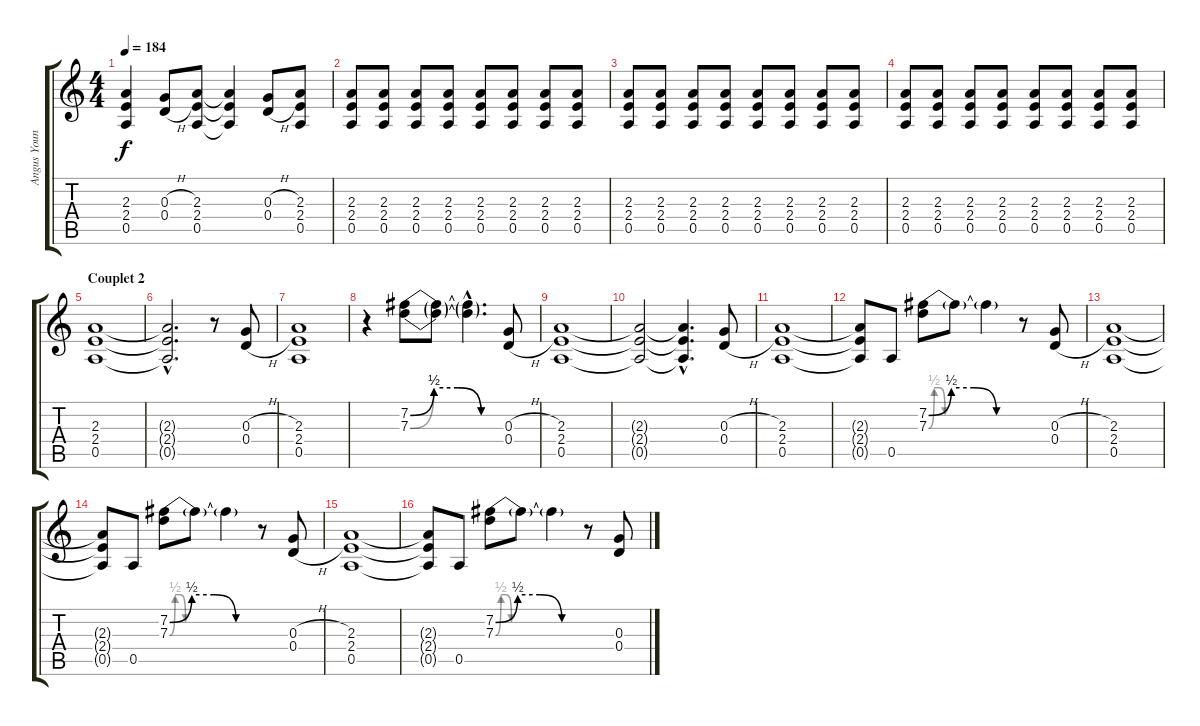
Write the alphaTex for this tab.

\track ("Angus Young" "Angus Youn") {instrument distortionguitar}
\staff {score tabs}
\tuning (E4 B3 G3 D3 A2 E2) {hide}
\ts (4 4)
\tempo 184
\clef g2
\ks c
(2.3{t} 2.4{t} 0.5{t}).4{dy f} (0.3{h} 0.4{h}).8 (2.3 2.4 0.5).8 (2.3{t} 2.4{t} 0.5{t}).4 (0.3{h} 0.4{h}).8 (2.3 2.4 0.5).8 |
(2.3 2.4 0.5).8 (2.3 2.4 0.5).8 (2.3 2.4 0.5).8 (2.3 2.4 0.5).8 (2.3 2.4 0.5).8 (2.3 2.4 0.5).8 (2.3 2.4 0.5).8 (2.3 2.4 0.5).8 |
(2.3 2.4 0.5).8 (2.3 2.4 0.5).8 (2.3 2.4 0.5).8 (2.3 2.4 0.5).8 (2.3 2.4 0.5).8 (2.3 2.4 0.5).8 (2.3 2.4 0.5).8 (2.3 2.4 0.5).8 |
(2.3 2.4 0.5).8 (2.3 2.4 0.5).8 (2.3 2.4 0.5).8 (2.3 2.4 0.5).8 (2.3 2.4 0.5).8 (2.3 2.4 0.5).8 (2.3 2.4 0.5).8 (2.3 2.4 0.5).8 |
\section ("" "Couplet 2")
(2.3 2.4 0.5).1 |
(2.3{hac t} 2.4{hac t} 0.5{hac t}).2{d} r.8 (0.3{h} 0.4{h}).8 |
(2.3 2.4 0.5).1 |
r.4 (7.2{be (custom 0 0 15 2 30 2 45 0 60 0)} 7.3{be (custom 0 0 15 2 30 2 45 0 60 0)}).8 (7.2{t} 7.3{t}).8 (7.2{hac t} 7.3{hac t}).4{d} (0.3{h} 0.4{h}).8 |
(2.3 2.4 0.5).1 |
(2.3{t} 2.4{t} 0.5{t}).2 (2.3{hac t} 2.4{hac t} 0.5{hac t}).4{d} (0.3{h} 0.4{h}).8 |
(2.3 2.4 0.5).1 |
(2.3{t} 2.4{t} 0.5{t}).8 0.5.8 (7.2{be (custom 0 0 15 2 30 2 45 0 60 0)} 7.3{be (custom 0 0 15 2 30 2 45 0 60 0)}).8 7.2{t}.8 7.2{t}.4 r.8 (0.3{h} 0.4{h}).8 |
(2.3 2.4 0.5).1 |
(2.3{t} 2.4{t} 0.5{t}).8 0.5.8 (7.2{be (custom 0 0 15 2 30 2 45 0 60 0)} 7.3{be (custom 0 0 15 2 30 2 45 0 60 0)}).8 7.2{t}.8 7.2{t}.4 r.8 (0.3{h} 0.4{h}).8 |
(2.3 2.4 0.5).1 |
(2.3{t} 2.4{t} 0.5{t}).8 0.5.8 (7.2{be (custom 0 0 15 2 30 2 45 0 60 0)} 7.3{be (custom 0 0 15 2 30 2 45 0 60 0)}).8 7.2{t}.8 7.2{t}.4 r.8 (0.3{h} 0.4{h}).8
